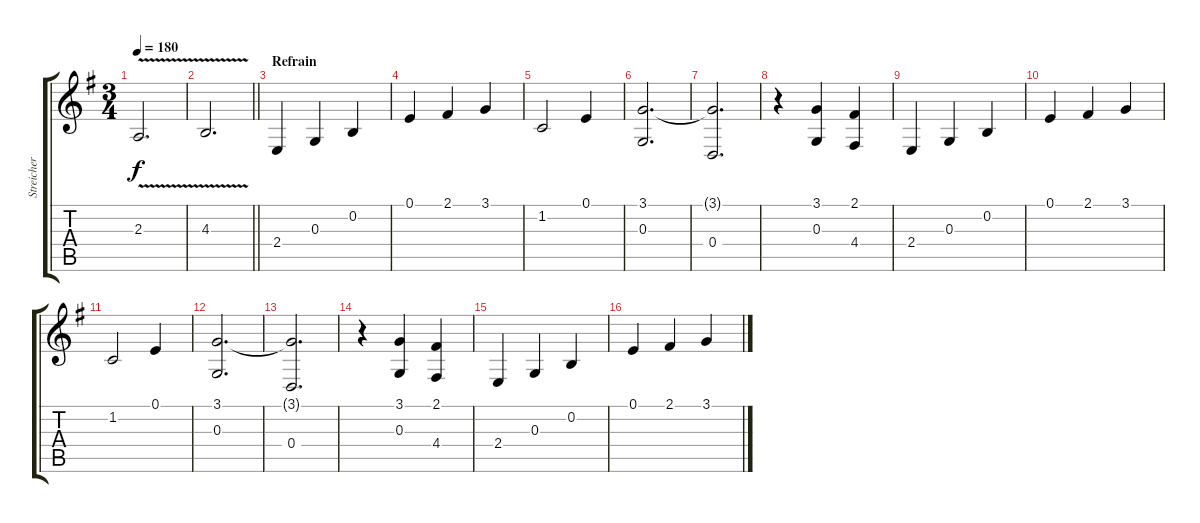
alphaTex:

\track ("Streicher" "Streicher") {instrument stringensemble1 bank 48}
\staff {score tabs}
\tuning (E4 B3 G3 D3 A2 E2) {hide}
\ts (3 4)
\tempo 180
\clef g2
\ks eminor
2.3{v}.2{d dy f} |
\barLineRight lightlight
4.3{v}.2{d} |
\section ("" "Refrain")
2.4.4 0.3.4 0.2.4 |
0.1.4 2.1.4 3.1.4 |
1.2.2 0.1.4 |
(3.1 0.3).2{d} |
(3.1{t} 0.4).2{d} |
r.4 (3.1 0.3).4 (2.1 4.4).4 |
2.4.4 0.3.4 0.2.4 |
0.1.4 2.1.4 3.1.4 |
1.2.2 0.1.4 |
(3.1 0.3).2{d} |
(3.1{t} 0.4).2{d} |
r.4 (3.1 0.3).4 (2.1 4.4).4 |
2.4.4 0.3.4 0.2.4 |
0.1.4 2.1.4 3.1.4
